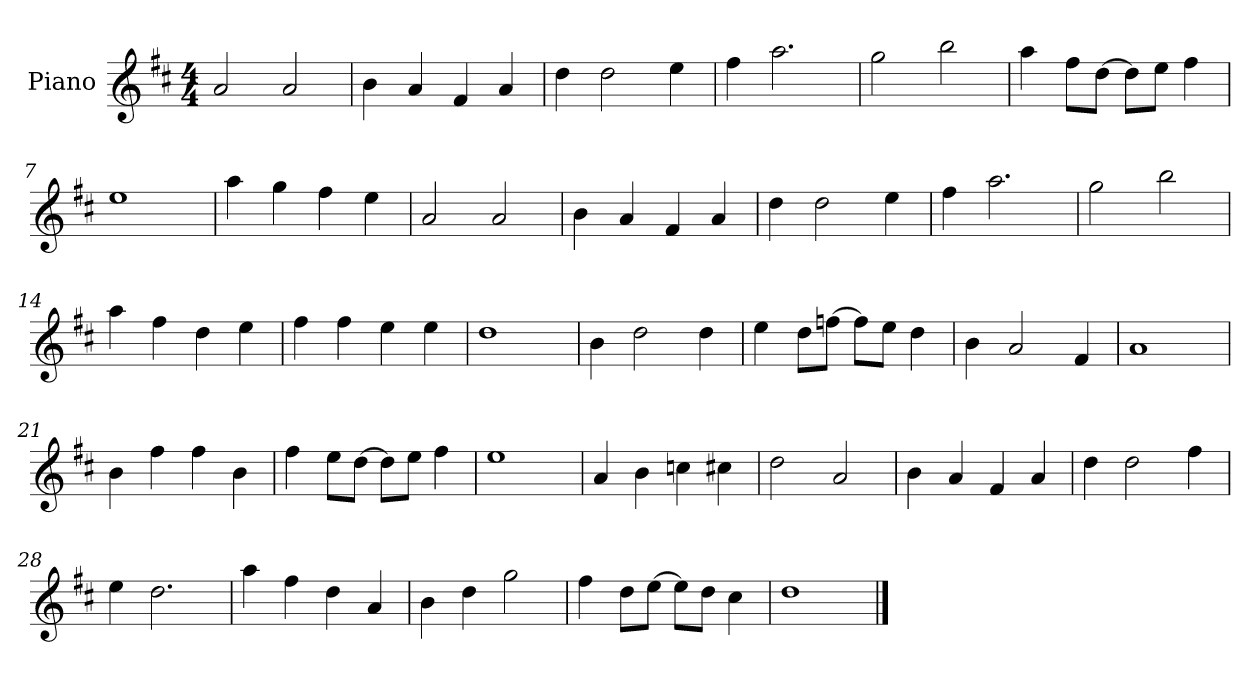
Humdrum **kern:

**kern
*part1
*staff1
*I"Piano
*I'Pno
*clefG2
*k[f#c#]
*M4/4
=1
2a/
2a/
=2
4b\
4a/
4f#/
4a/
=3
4dd\
2dd\
4ee\
=4
4ff#\
2.aa\
=5
2gg\
2bb\
=6
4aa\
8ff#\L
[8dd\J
8dd\L]
8ee\J
4ff#\
=7
1ee
=8
4aa\
4gg\
4ff#\
4ee\
=9
2a/
2a/
=10
4b\
4a/
4f#/
4a/
=11
4dd\
2dd\
4ee\
=12
4ff#\
2.aa\
=13
2gg\
2bb\
=14
4aa\
4ff#\
4dd\
4ee\
=15
4ff#\
4ff#\
4ee\
4ee\
=16
1dd
=17
4b\
2dd\
4dd\
=18
4ee\
8dd\L
[8ffn\J
8ff\L]
8ee\J
4dd\
=19
4b\
2a/
4f#/
=20
1a
=21
4b\
4ff#\
4ff#\
4b\
=22
4ff#\
8ee\L
[8dd\J
8dd\L]
8ee\J
4ff#\
=23
1ee
=24
4a/
4b\
4ccn\
4cc#X\
=25
2dd\
2a/
=26
4b\
4a/
4f#/
4a/
=27
4dd\
2dd\
4ff#\
=28
4ee\
2.dd\
=29
4aa\
4ff#\
4dd\
4a/
=30
4b\
4dd\
2gg\
=31
4ff#\
8dd\L
[8ee\J
8ee\L]
8dd\J
4cc#\
=32
1dd
==
*-
